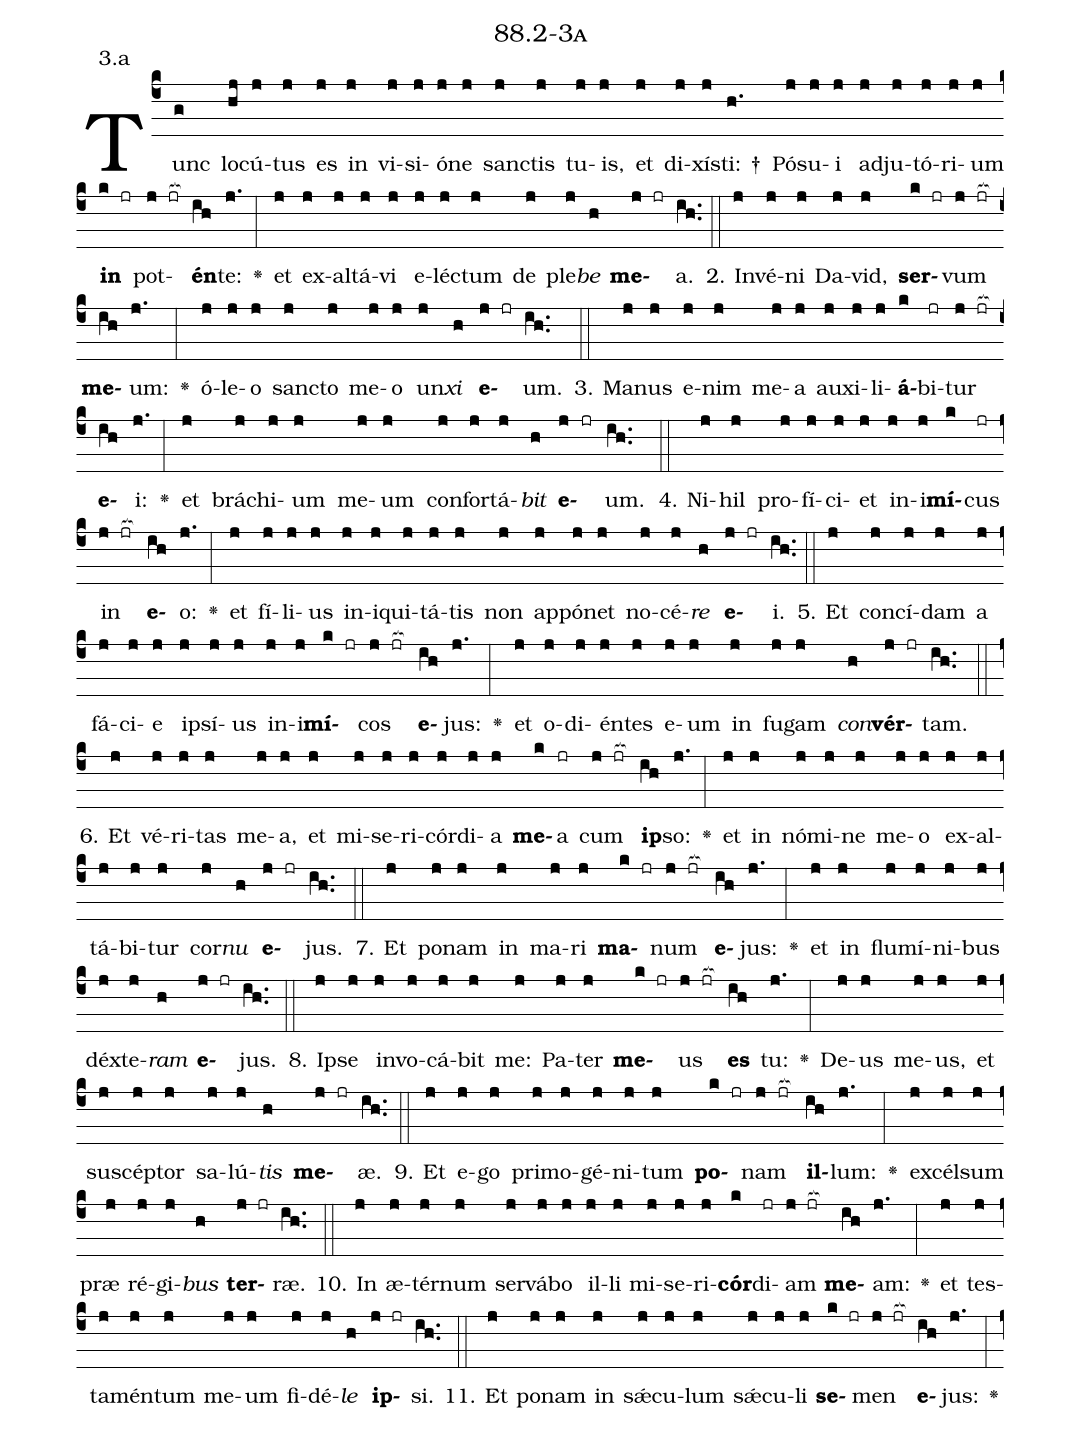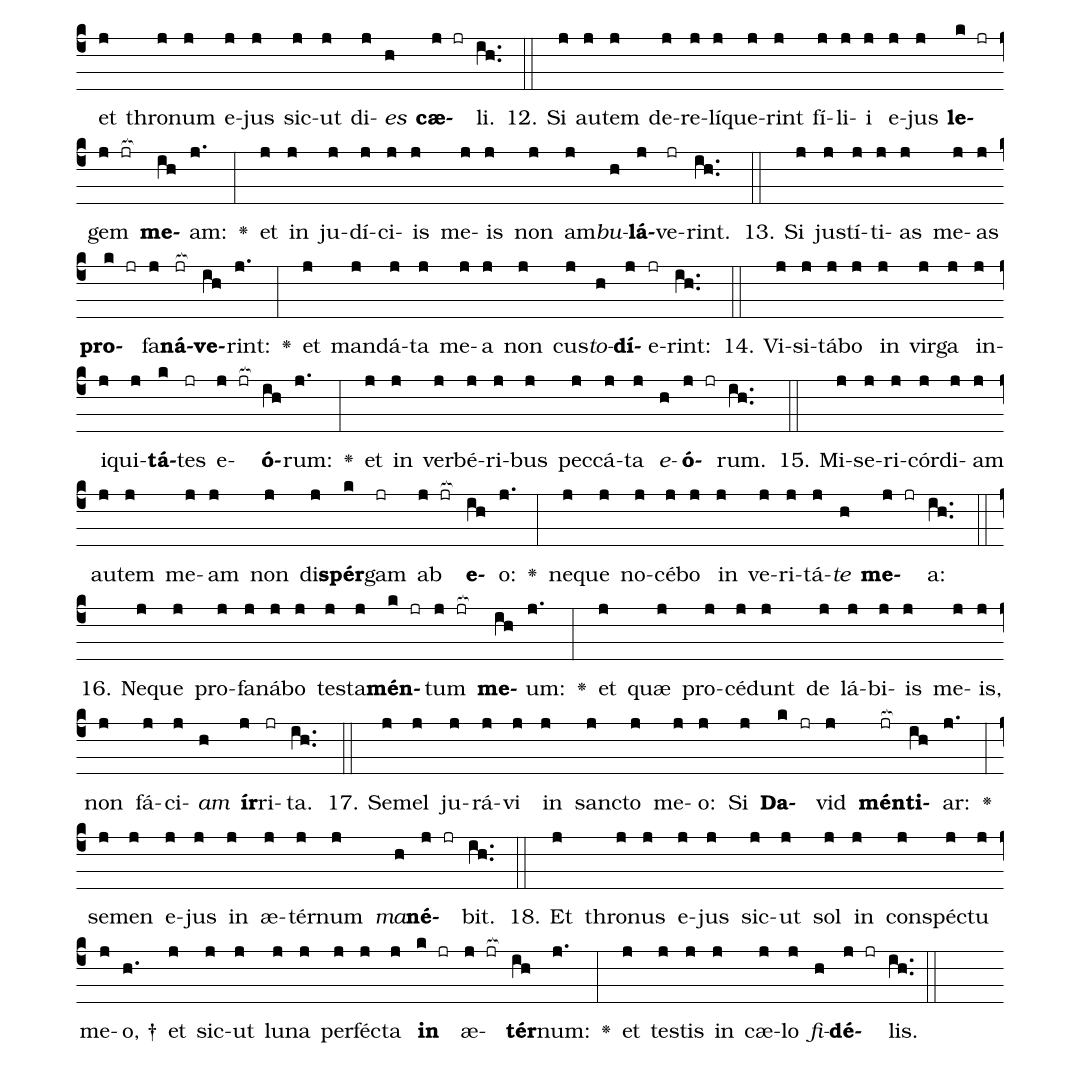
name: 88.2-3a;
annotation: 3.a;
%%
(c4)Tunc(g) lo(hj)cú(j)tus(j) es(j) in(j) vi(j)si(j)ó(j)ne(j) sanc(j)tis(j) tu(j)is,(j) et(j) di(j)xís(j)ti: †(h.) Pó(j)su(j)i(j) ad(j)ju(j)tó(j)ri(j)um(j) <b>in</b>(k jr) pot(j jr[ocb:1{])<b>én</b>(ih[ocb:0}])te:(j.) <v>\greheightstar</v>(:) et(j) ex(j)al(j)tá(j)vi(j) e(j)léc(j)tum(j) de(j) ple(j)<i>be</i>(h) <b>me</b>(j jr)a.(ih..) (::)
2. In(j)vé(j)ni(j) Da(j)vid,(j) <b>ser</b>(k jr)vum(j jr[ocb:1{]) <b>me</b>(ih[ocb:0}])um:(j.) <v>\greheightstar</v>(:) ó(j)le(j)o(j) sanc(j)to(j) me(j)o(j) un(j)<i>xi</i>(h) <b>e</b>(j jr)um.(ih..) (::)
3. Ma(j)nus(j) e(j)nim(j) me(j)a(j) au(j)xi(j)li(j)<b>á</b>(k)bi(jr)tur(j jr[ocb:1{]) <b>e</b>(ih[ocb:0}])i:(j.) <v>\greheightstar</v>(:) et(j) brá(j)chi(j)um(j) me(j)um(j) con(j)for(j)tá(j)<i>bit</i>(h) <b>e</b>(j jr)um.(ih..) (::)
4. Ni(j)hil(j) pro(j)fí(j)ci(j)et(j) in(j)i(j)<b>mí</b>(k)cus(jr) in(j jr[ocb:1{]) <b>e</b>(ih[ocb:0}])o:(j.) <v>\greheightstar</v>(:) et(j) fí(j)li(j)us(j) in(j)i(j)qui(j)tá(j)tis(j) non(j) ap(j)pó(j)net(j) no(j)cé(j)<i>re</i>(h) <b>e</b>(j jr)i.(ih..) (::)
5. Et(j) con(j)cí(j)dam(j) a(j) fá(j)ci(j)e(j) ip(j)sí(j)us(j) in(j)i(j)<b>mí</b>(k jr)cos(j jr[ocb:1{]) <b>e</b>(ih[ocb:0}])jus:(j.) <v>\greheightstar</v>(:) et(j) o(j)di(j)én(j)tes(j) e(j)um(j) in(j) fu(j)gam(j) <i>con</i>(h)<b>vér</b>(j jr)tam.(ih..) (::)
6. Et(j) vé(j)ri(j)tas(j) me(j)a,(j) et(j) mi(j)se(j)ri(j)cór(j)di(j)a(j) <b>me</b>(k)a(jr) cum(j jr[ocb:1{]) <b>ip</b>(ih[ocb:0}])so:(j.) <v>\greheightstar</v>(:) et(j) in(j) nó(j)mi(j)ne(j) me(j)o(j) ex(j)al(j)tá(j)bi(j)tur(j) cor(j)<i>nu</i>(h) <b>e</b>(j jr)jus.(ih..) (::)
7. Et(j) po(j)nam(j) in(j) ma(j)ri(j) <b>ma</b>(k jr)num(j jr[ocb:1{]) <b>e</b>(ih[ocb:0}])jus:(j.) <v>\greheightstar</v>(:) et(j) in(j) flu(j)mí(j)ni(j)bus(j) déx(j)te(j)<i>ram</i>(h) <b>e</b>(j jr)jus.(ih..) (::)
8. Ip(j)se(j) in(j)vo(j)cá(j)bit(j) me:(j) Pa(j)ter(j) <b>me</b>(k jr)us(j jr[ocb:1{]) <b>es</b>(ih[ocb:0}]) tu:(j.) <v>\greheightstar</v>(:) De(j)us(j) me(j)us,(j) et(j) su(j)scép(j)tor(j) sa(j)lú(j)<i>tis</i>(h) <b>me</b>(j jr)æ.(ih..) (::)
9. Et(j) e(j)go(j) pri(j)mo(j)gé(j)ni(j)tum(j) <b>po</b>(k jr)nam(j jr[ocb:1{]) <b>il</b>(ih[ocb:0}])lum:(j.) <v>\greheightstar</v>(:) ex(j)cél(j)sum(j) præ(j) ré(j)gi(j)<i>bus</i>(h) <b>ter</b>(j jr)ræ.(ih..) (::)
10. In(j) æ(j)tér(j)num(j) ser(j)vá(j)bo(j) il(j)li(j) mi(j)se(j)ri(j)<b>cór</b>(k)di(jr)am(j jr[ocb:1{]) <b>me</b>(ih[ocb:0}])am:(j.) <v>\greheightstar</v>(:) et(j) tes(j)ta(j)mén(j)tum(j) me(j)um(j) fi(j)dé(j)<i>le</i>(h) <b>ip</b>(j jr)si.(ih..) (::)
11. Et(j) po(j)nam(j) in(j) sǽ(j)cu(j)lum(j) sǽ(j)cu(j)li(j) <b>se</b>(k jr)men(j jr[ocb:1{]) <b>e</b>(ih[ocb:0}])jus:(j.) <v>\greheightstar</v>(:) et(j) thro(j)num(j) e(j)jus(j) sic(j)ut(j) di(j)<i>es</i>(h) <b>cæ</b>(j jr)li.(ih..) (::)
12. Si(j) au(j)tem(j) de(j)re(j)lí(j)que(j)rint(j) fí(j)li(j)i(j) e(j)jus(j) <b>le</b>(k jr)gem(j jr[ocb:1{]) <b>me</b>(ih[ocb:0}])am:(j.) <v>\greheightstar</v>(:) et(j) in(j) ju(j)dí(j)ci(j)is(j) me(j)is(j) non(j) am(j)<i>bu</i>(h)<b>lá</b>(j)ve(jr)rint.(ih..) (::)
13. Si(j) jus(j)tí(j)ti(j)as(j) me(j)as(j) <b>pro</b>(k jr)fa(j)<b>ná</b>(jr[ocb:1{])<b>ve</b>(ih[ocb:0}])rint:(j.) <v>\greheightstar</v>(:) et(j) man(j)dá(j)ta(j) me(j)a(j) non(j) cus(j)<i>to</i>(h)<b>dí</b>(j)e(jr)rint:(ih..) (::)
14. Vi(j)si(j)tá(j)bo(j) in(j) vir(j)ga(j) in(j)i(j)qui(j)<b>tá</b>(k)tes(jr) e(j jr[ocb:1{])<b>ó</b>(ih[ocb:0}])rum:(j.) <v>\greheightstar</v>(:) et(j) in(j) ver(j)bé(j)ri(j)bus(j) pec(j)cá(j)ta(j) <i>e</i>(h)<b>ó</b>(j jr)rum.(ih..) (::)
15. Mi(j)se(j)ri(j)cór(j)di(j)am(j) au(j)tem(j) me(j)am(j) non(j) di(j)<b>spér</b>(k)gam(jr) ab(j jr[ocb:1{]) <b>e</b>(ih[ocb:0}])o:(j.) <v>\greheightstar</v>(:) ne(j)que(j) no(j)cé(j)bo(j) in(j) ve(j)ri(j)tá(j)<i>te</i>(h) <b>me</b>(j jr)a:(ih..) (::)
16. Ne(j)que(j) pro(j)fa(j)ná(j)bo(j) tes(j)ta(j)<b>mén</b>(k jr)tum(j jr[ocb:1{]) <b>me</b>(ih[ocb:0}])um:(j.) <v>\greheightstar</v>(:) et(j) quæ(j) pro(j)cé(j)dunt(j) de(j) lá(j)bi(j)is(j) me(j)is,(j) non(j) fá(j)ci(j)<i>am</i>(h) <b>ír</b>(j)ri(jr)ta.(ih..) (::)
17. Se(j)mel(j) ju(j)rá(j)vi(j) in(j) sanc(j)to(j) me(j)o:(j) Si(j) <b>Da</b>(k jr)vid(j) <b>mén</b>(jr[ocb:1{])<b>ti</b>(ih[ocb:0}])ar:(j.) <v>\greheightstar</v>(:) se(j)men(j) e(j)jus(j) in(j) æ(j)tér(j)num(j) <i>ma</i>(h)<b>né</b>(j jr)bit.(ih..) (::)
18. Et(j) thro(j)nus(j) e(j)jus(j) sic(j)ut(j) sol(j) in(j) con(j)spéc(j)tu(j) me(j)o, †(h.) et(j) sic(j)ut(j) lu(j)na(j) per(j)féc(j)ta(j) <b>in</b>(k jr) æ(j jr[ocb:1{])<b>tér</b>(ih[ocb:0}])num:(j.) <v>\greheightstar</v>(:) et(j) tes(j)tis(j) in(j) cæ(j)lo(j) <i>fi</i>(h)<b>dé</b>(j jr)lis.(ih..) (::)
